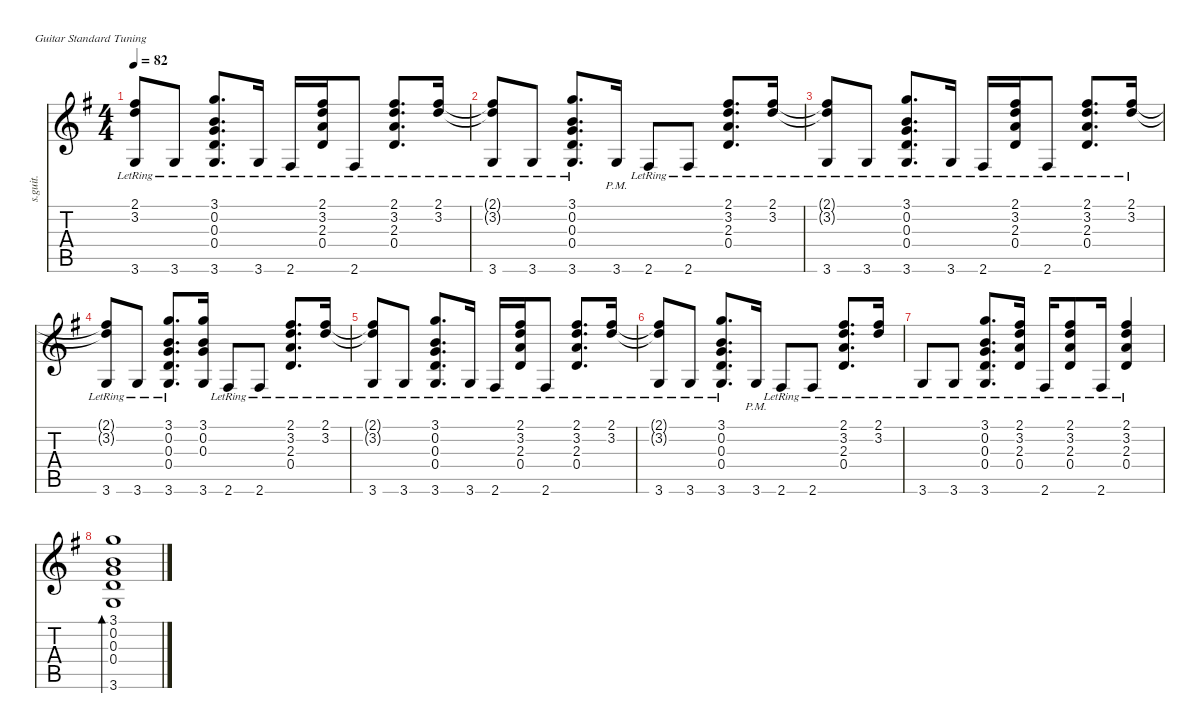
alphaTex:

\defaultSystemsLayout 4
\hideDynamics
\bracketExtendMode nobrackets
\track ("Guitar Acoustic 1" "s.guit.") {instrument acousticguitarsteel}
\staff {score tabs}
\tuning (E4 B3 G3 D3 A2 E2)
\ts (4 4)
\tempo 82
\clef g2
\ks eminor
(2.1{lr t acc #} 3.2{lr t acc forcenatural} 3.6{lr acc forcenatural}).8{dy f beam Up} 3.6{lr acc forcenatural}.8{dy mf beam Up} (3.1{lr acc forcenatural} 0.2{lr acc forcenatural} 0.3{lr acc forcenatural} 0.4{lr acc forcenatural} 3.6{lr acc forcenatural}).8{d beam Up} 3.6{lr acc forcenatural}.16{dy f beam Up} 2.6{lr acc #}.16{dy mf beam Up} (2.1{lr acc #} 3.2{lr acc forcenatural} 2.3{lr acc forcenatural} 0.4{lr acc forcenatural}).16{beam Up} 2.6{lr acc #}.8{beam Up} (2.1{lr acc #} 3.2{lr acc forcenatural} 2.3{lr acc forcenatural} 0.4{lr acc forcenatural}).8{d beam Up} (2.1{lr acc #} 3.2{lr acc forcenatural}).16{beam Up} |
(2.1{lr t acc #} 3.2{lr t acc forcenatural} 3.6{lr acc forcenatural}).8{dy f beam Up} 3.6{lr acc forcenatural}.8{dy mf beam Up} (3.1{lr acc forcenatural} 0.2{lr acc forcenatural} 0.3{lr acc forcenatural} 0.4{lr acc forcenatural} 3.6{lr acc forcenatural}).8{d beam Up} 3.6{pm acc forcenatural}.16{dy f beam Up} 2.6{lr acc #}.8{dy mf beam Up} 2.6{lr acc #}.8{beam Up} (2.1{lr acc #} 3.2{lr acc forcenatural} 2.3{lr acc forcenatural} 0.4{lr acc forcenatural}).8{d beam Up} (2.1{lr acc #} 3.2{lr acc forcenatural}).16{beam Up} |
(2.1{lr t acc #} 3.2{lr t acc forcenatural} 3.6{lr acc forcenatural}).8{dy f beam Up} 3.6{lr acc forcenatural}.8{dy mf beam Up} (3.1{lr acc forcenatural} 0.2{lr acc forcenatural} 0.3{lr acc forcenatural} 0.4{lr acc forcenatural} 3.6{lr acc forcenatural}).8{d beam Up} 3.6{lr acc forcenatural}.16{dy f beam Up} 2.6{lr acc #}.16{dy mf beam Up} (2.1{lr acc #} 3.2{lr acc forcenatural} 2.3{lr acc forcenatural} 0.4{lr acc forcenatural}).16{beam Up} 2.6{lr acc #}.8{beam Up} (2.1{lr acc #} 3.2{lr acc forcenatural} 2.3{lr acc forcenatural} 0.4{lr acc forcenatural}).8{d beam Up} (2.1{lr acc #} 3.2{lr acc forcenatural}).16{beam Up} |
(2.1{lr t acc #} 3.2{lr t acc forcenatural} 3.6{lr acc forcenatural}).8{dy f beam Up} 3.6{lr acc forcenatural}.8{dy mf beam Up} (3.1{lr acc forcenatural} 0.2{lr acc forcenatural} 0.3{lr acc forcenatural} 0.4{lr acc forcenatural} 3.6{lr acc forcenatural}).8{d beam Up} (3.1{acc forcenatural} 0.2{acc forcenatural} 0.3{acc forcenatural} 3.6{acc forcenatural}).16{dy f beam Up} 2.6{lr acc #}.8{dy mf beam Up} 2.6{lr acc #}.8{beam Up} (2.1{lr acc #} 3.2{lr acc forcenatural} 2.3{lr acc forcenatural} 0.4{lr acc forcenatural}).8{d beam Up} (2.1{lr acc #} 3.2{lr acc forcenatural}).16{beam Up} |
(2.1{lr t acc #} 3.2{lr t acc forcenatural} 3.6{lr acc forcenatural}).8{dy f beam Up} 3.6{lr acc forcenatural}.8{dy mf beam Up} (3.1{lr acc forcenatural} 0.2{lr acc forcenatural} 0.3{lr acc forcenatural} 0.4{lr acc forcenatural} 3.6{lr acc forcenatural}).8{d beam Up} 3.6{lr acc forcenatural}.16{dy f beam Up} 2.6{lr acc #}.16{dy mf beam Up} (2.1{lr acc #} 3.2{lr acc forcenatural} 2.3{lr acc forcenatural} 0.4{lr acc forcenatural}).16{beam Up} 2.6{lr acc #}.8{beam Up} (2.1{lr acc #} 3.2{lr acc forcenatural} 2.3{lr acc forcenatural} 0.4{lr acc forcenatural}).8{d beam Up} (2.1{lr acc #} 3.2{lr acc forcenatural}).16{beam Up} |
(2.1{lr t acc #} 3.2{lr t acc forcenatural} 3.6{lr acc forcenatural}).8{dy f beam Up} 3.6{lr acc forcenatural}.8{dy mf beam Up} (3.1{lr acc forcenatural} 0.2{lr acc forcenatural} 0.3{lr acc forcenatural} 0.4{lr acc forcenatural} 3.6{lr acc forcenatural}).8{d beam Up} 3.6{pm acc forcenatural}.16{dy f beam Up} 2.6{lr acc #}.8{dy mf beam Up} 2.6{lr acc #}.8{beam Up} (2.1{lr acc #} 3.2{lr acc forcenatural} 2.3{lr acc forcenatural} 0.4{lr acc forcenatural}).8{d beam Up} (2.1{lr acc #} 3.2{lr acc forcenatural}).16{beam Up} |
3.6{lr acc forcenatural}.8{beam Up} 3.6{lr acc forcenatural}.8{beam Up} (3.1{lr acc forcenatural} 0.2{lr acc forcenatural} 0.3{lr acc forcenatural} 0.4{lr acc forcenatural} 3.6{lr acc forcenatural}).8{d beam Up} (2.1{lr acc #} 3.2{lr acc forcenatural} 2.3{lr acc forcenatural} 0.4{lr acc forcenatural}).16{beam Up} 2.6{lr acc #}.16{beam Up} (2.1{lr acc #} 3.2{lr acc forcenatural} 2.3{lr acc forcenatural} 0.4{lr acc forcenatural}).8{beam Up} 2.6{lr acc #}.16{beam Up} (2.1{lr acc #} 3.2{lr acc forcenatural} 2.3{lr acc forcenatural} 0.4{lr acc forcenatural}).4{beam Up} |
(3.1{acc forcenatural} 0.2{acc forcenatural} 0.3{acc forcenatural} 0.4{acc forcenatural} 3.6{acc forcenatural}).1{bd 240 beam Up}
